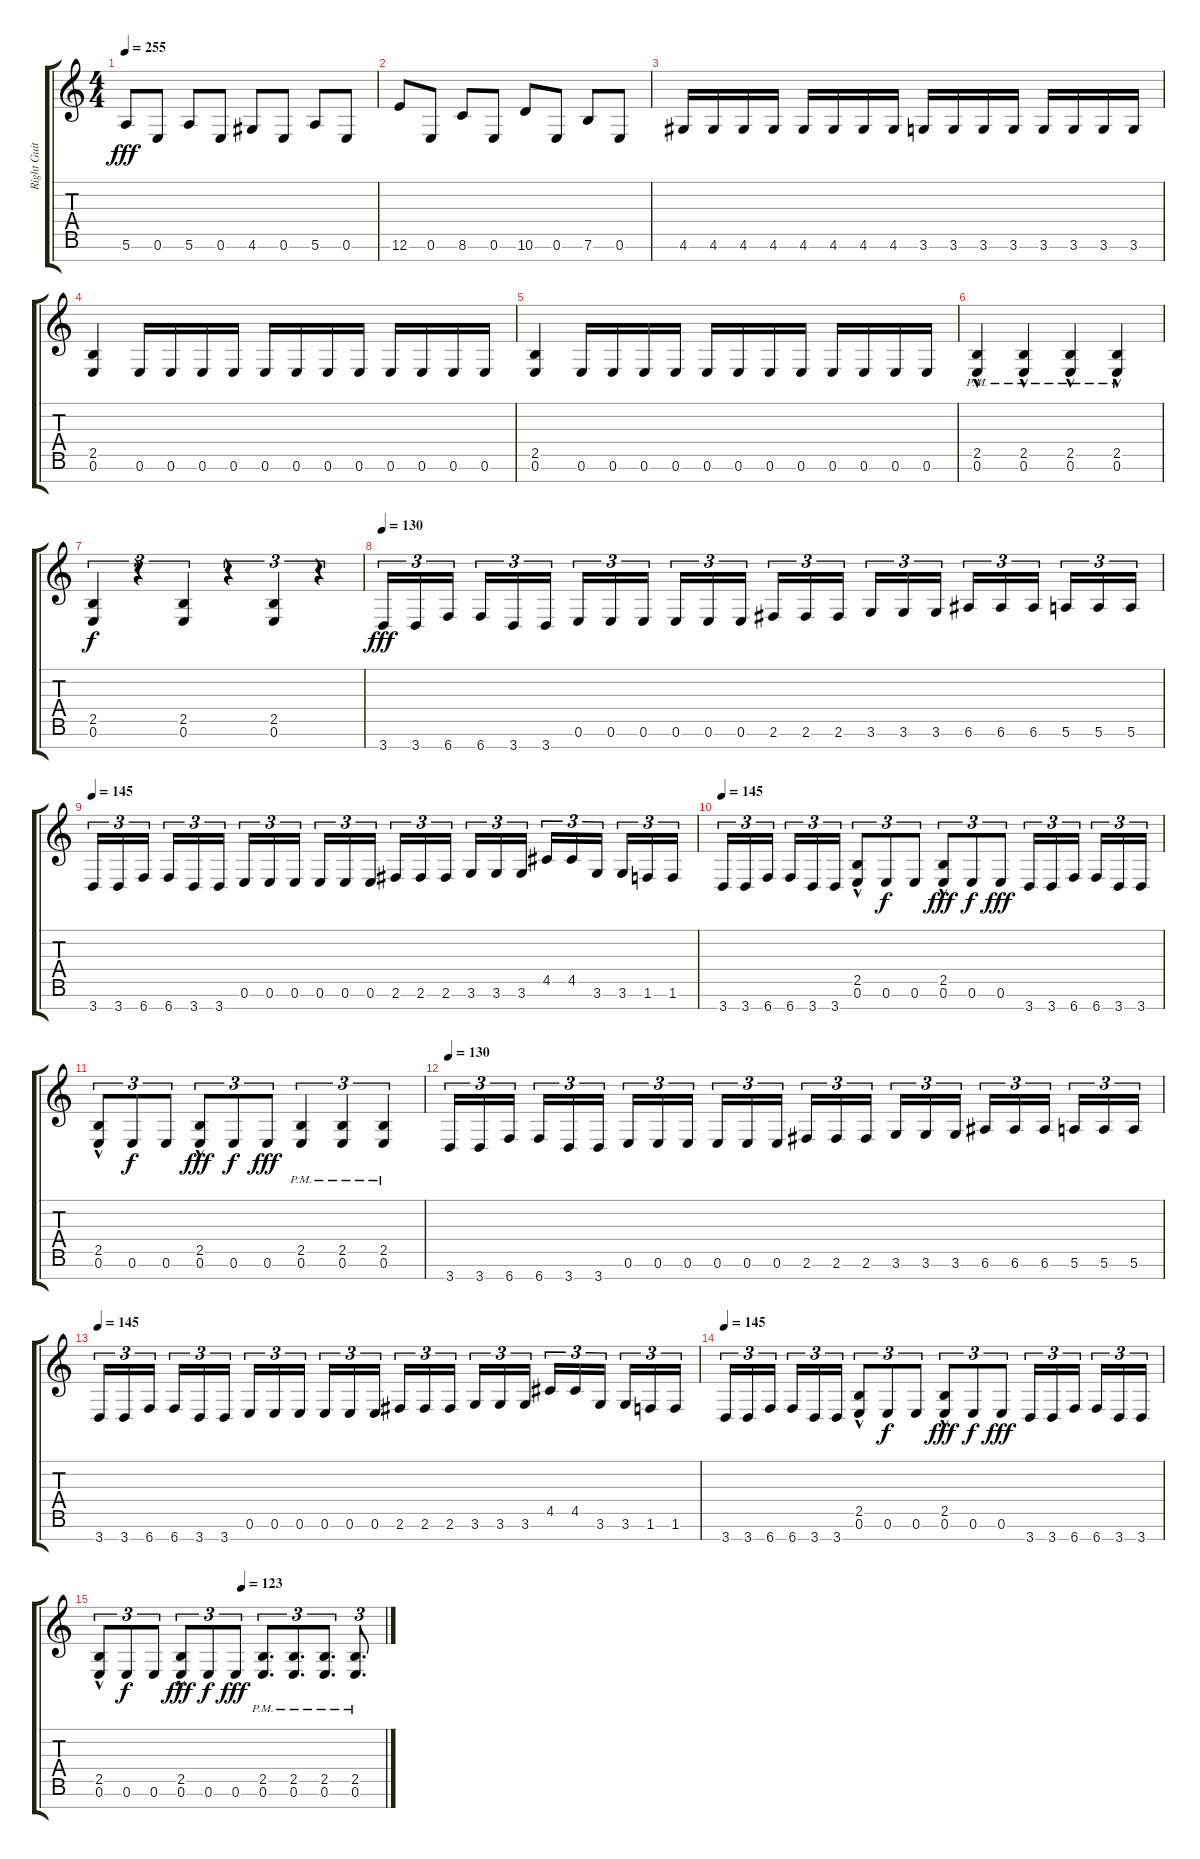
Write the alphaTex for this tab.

\track ("Right Guitar" "Right Guit") {instrument distortionguitar}
\staff {score tabs}
\tuning (E4 B3 G3 D3 A2 E2 B1) {hide}
\ts (4 4)
\tempo 255
\clef g2
\ks c
5.6.8{dy fff} 0.6.8 5.6.8 0.6.8 4.6.8 0.6.8 5.6.8 0.6.8 |
12.6.8 0.6.8 8.6.8 0.6.8 10.6.8 0.6.8 7.6.8 0.6.8 |
4.6.16 4.6.16 4.6.16 4.6.16 4.6.16 4.6.16 4.6.16 4.6.16 3.6.16 3.6.16 3.6.16 3.6.16 3.6.16 3.6.16 3.6.16 3.6.16 |
(2.5 0.6).4 0.6.16 0.6.16 0.6.16 0.6.16 0.6.16 0.6.16 0.6.16 0.6.16 0.6.16 0.6.16 0.6.16 0.6.16 |
(2.5 0.6).4 0.6.16 0.6.16 0.6.16 0.6.16 0.6.16 0.6.16 0.6.16 0.6.16 0.6.16 0.6.16 0.6.16 0.6.16 |
(2.5{hac pm} 0.6{hac pm}).4 (2.5{hac pm} 0.6{hac pm}).4 (2.5{hac pm} 0.6{hac pm}).4 (2.5{hac pm} 0.6{hac pm}).4 |
(2.5 0.6).4{tu (3 2) dy f} r.4{tu (3 2)} (2.5 0.6).4{tu (3 2)} r.4{tu (3 2)} (2.5 0.6).4{tu (3 2)} r.4{tu (3 2)} |
\tempo 130
3.7.16{tu (3 2) dy fff} 3.7.16{tu (3 2)} 6.7.16{tu (3 2) beam splitsecondary} 6.7.16{tu (3 2)} 3.7.16{tu (3 2)} 3.7.16{tu (3 2)} 0.6.16{tu (3 2)} 0.6.16{tu (3 2)} 0.6.16{tu (3 2) beam splitsecondary} 0.6.16{tu (3 2)} 0.6.16{tu (3 2)} 0.6.16{tu (3 2)} 2.6.16{tu (3 2)} 2.6.16{tu (3 2)} 2.6.16{tu (3 2) beam splitsecondary} 3.6.16{tu (3 2)} 3.6.16{tu (3 2)} 3.6.16{tu (3 2)} 6.6.16{tu (3 2)} 6.6.16{tu (3 2)} 6.6.16{tu (3 2) beam splitsecondary} 5.6.16{tu (3 2)} 5.6.16{tu (3 2)} 5.6.16{tu (3 2)} |
\tempo 145
3.7.16{tu (3 2)} 3.7.16{tu (3 2)} 6.7.16{tu (3 2) beam splitsecondary} 6.7.16{tu (3 2)} 3.7.16{tu (3 2)} 3.7.16{tu (3 2)} 0.6.16{tu (3 2)} 0.6.16{tu (3 2)} 0.6.16{tu (3 2) beam splitsecondary} 0.6.16{tu (3 2)} 0.6.16{tu (3 2)} 0.6.16{tu (3 2)} 2.6.16{tu (3 2)} 2.6.16{tu (3 2)} 2.6.16{tu (3 2) beam splitsecondary} 3.6.16{tu (3 2)} 3.6.16{tu (3 2)} 3.6.16{tu (3 2)} 4.5.16{tu (3 2)} 4.5.16{tu (3 2)} 3.6.16{tu (3 2) beam splitsecondary} 3.6.16{tu (3 2)} 1.6.16{tu (3 2)} 1.6.16{tu (3 2)} |
\tempo 145
3.7.16{tu (3 2)} 3.7.16{tu (3 2)} 6.7.16{tu (3 2) beam splitsecondary} 6.7.16{tu (3 2)} 3.7.16{tu (3 2)} 3.7.16{tu (3 2)} (2.5 0.6{hac}).8{tu (3 2)} 0.6.8{tu (3 2) dy f} 0.6.8{tu (3 2)} (2.5 0.6{hac}).8{tu (3 2) dy fff} 0.6.8{tu (3 2) dy f} 0.6.8{tu (3 2) dy fff} 3.7.16{tu (3 2)} 3.7.16{tu (3 2)} 6.7.16{tu (3 2) beam splitsecondary} 6.7.16{tu (3 2)} 3.7.16{tu (3 2)} 3.7.16{tu (3 2)} |
(2.5 0.6{hac}).8{tu (3 2)} 0.6.8{tu (3 2) dy f} 0.6.8{tu (3 2)} (2.5 0.6{hac}).8{tu (3 2) dy fff} 0.6.8{tu (3 2) dy f} 0.6.8{tu (3 2) dy fff} (2.5{pm} 0.6{pm}).4{tu (3 2)} (2.5{pm} 0.6{pm}).4{tu (3 2)} (2.5{pm} 0.6{pm}).4{tu (3 2)} |
\tempo 130
3.7.16{tu (3 2)} 3.7.16{tu (3 2)} 6.7.16{tu (3 2) beam splitsecondary} 6.7.16{tu (3 2)} 3.7.16{tu (3 2)} 3.7.16{tu (3 2)} 0.6.16{tu (3 2)} 0.6.16{tu (3 2)} 0.6.16{tu (3 2) beam splitsecondary} 0.6.16{tu (3 2)} 0.6.16{tu (3 2)} 0.6.16{tu (3 2)} 2.6.16{tu (3 2)} 2.6.16{tu (3 2)} 2.6.16{tu (3 2) beam splitsecondary} 3.6.16{tu (3 2)} 3.6.16{tu (3 2)} 3.6.16{tu (3 2)} 6.6.16{tu (3 2)} 6.6.16{tu (3 2)} 6.6.16{tu (3 2) beam splitsecondary} 5.6.16{tu (3 2)} 5.6.16{tu (3 2)} 5.6.16{tu (3 2)} |
\tempo 145
3.7.16{tu (3 2)} 3.7.16{tu (3 2)} 6.7.16{tu (3 2) beam splitsecondary} 6.7.16{tu (3 2)} 3.7.16{tu (3 2)} 3.7.16{tu (3 2)} 0.6.16{tu (3 2)} 0.6.16{tu (3 2)} 0.6.16{tu (3 2) beam splitsecondary} 0.6.16{tu (3 2)} 0.6.16{tu (3 2)} 0.6.16{tu (3 2)} 2.6.16{tu (3 2)} 2.6.16{tu (3 2)} 2.6.16{tu (3 2) beam splitsecondary} 3.6.16{tu (3 2)} 3.6.16{tu (3 2)} 3.6.16{tu (3 2)} 4.5.16{tu (3 2)} 4.5.16{tu (3 2)} 3.6.16{tu (3 2) beam splitsecondary} 3.6.16{tu (3 2)} 1.6.16{tu (3 2)} 1.6.16{tu (3 2)} |
\tempo 145
3.7.16{tu (3 2)} 3.7.16{tu (3 2)} 6.7.16{tu (3 2) beam splitsecondary} 6.7.16{tu (3 2)} 3.7.16{tu (3 2)} 3.7.16{tu (3 2)} (2.5 0.6{hac}).8{tu (3 2)} 0.6.8{tu (3 2) dy f} 0.6.8{tu (3 2)} (2.5 0.6{hac}).8{tu (3 2) dy fff} 0.6.8{tu (3 2) dy f} 0.6.8{tu (3 2) dy fff} 3.7.16{tu (3 2)} 3.7.16{tu (3 2)} 6.7.16{tu (3 2) beam splitsecondary} 6.7.16{tu (3 2)} 3.7.16{tu (3 2)} 3.7.16{tu (3 2)} |
\tempo (123 0.5)
(2.5 0.6{hac}).8{tu (3 2)} 0.6.8{tu (3 2) dy f} 0.6.8{tu (3 2)} (2.5 0.6{hac}).8{tu (3 2) dy fff} 0.6.8{tu (3 2) dy f} 0.6.8{tu (3 2) dy fff} (2.5{pm} 0.6{pm}).8{d tu (3 2)} (2.5{pm} 0.6{pm}).8{d tu (3 2)} (2.5{pm} 0.6{pm}).8{d tu (3 2)} (2.5{pm} 0.6{pm}).8{d tu (3 2)}
